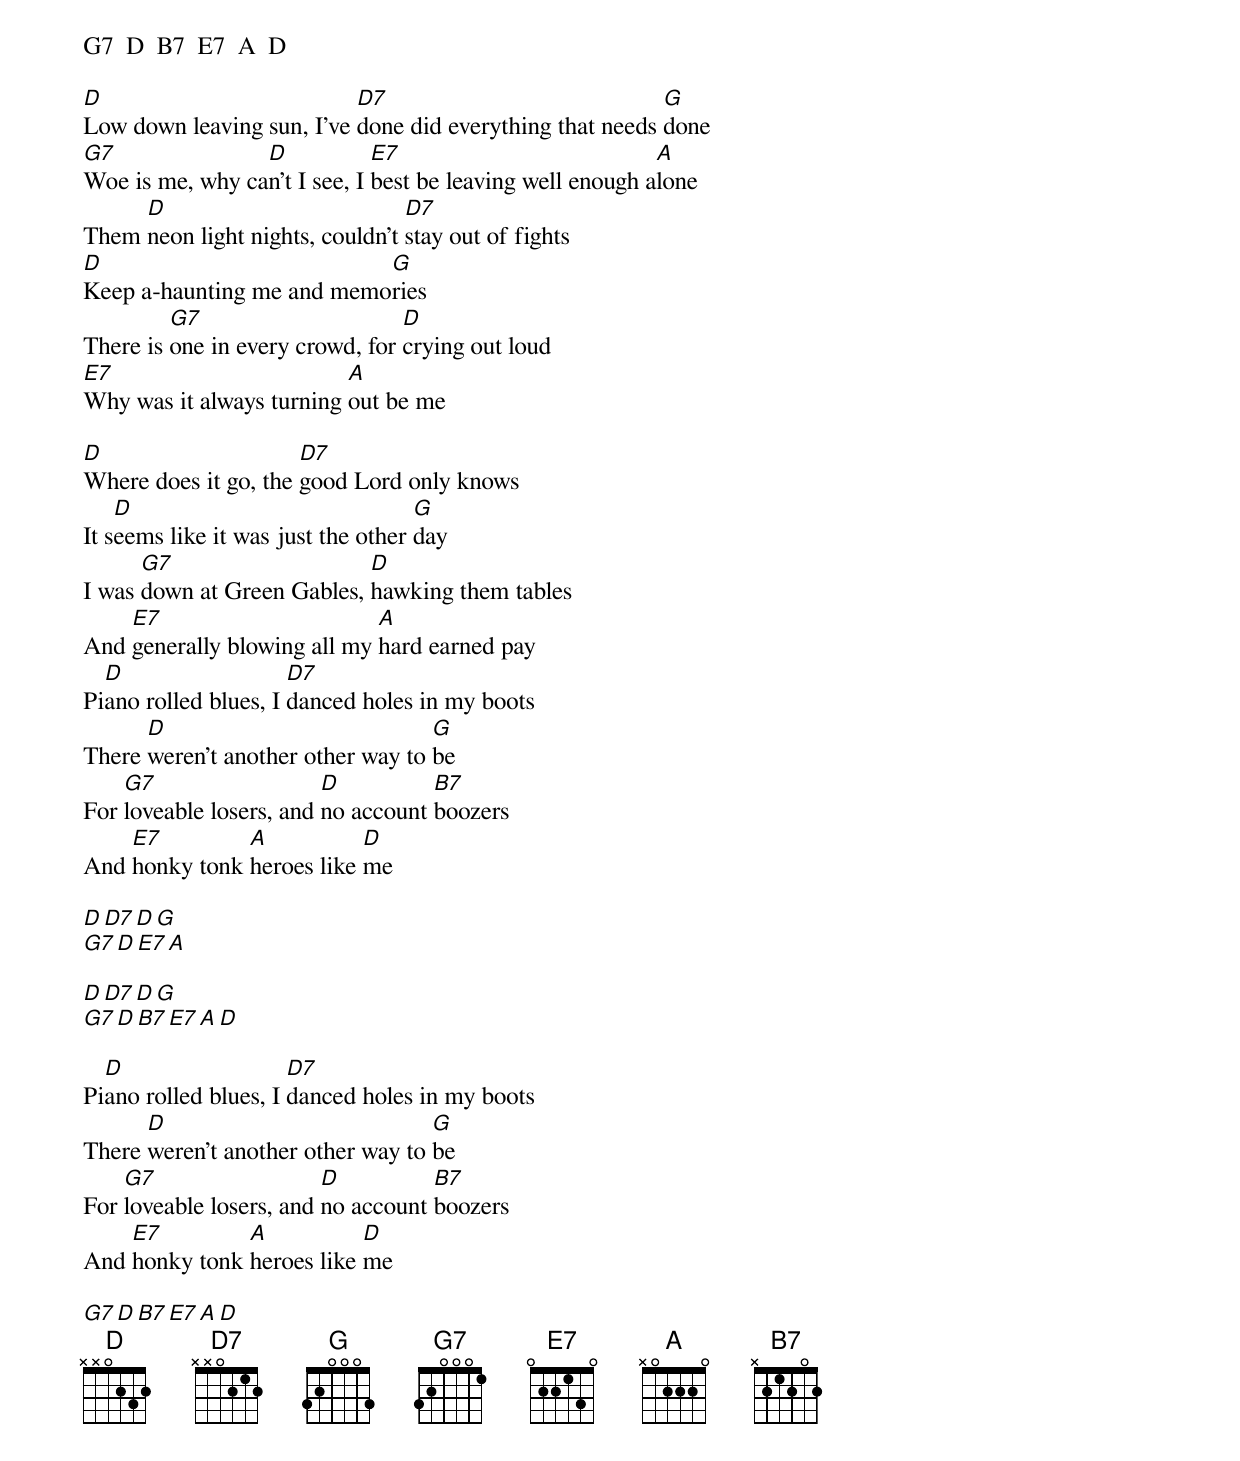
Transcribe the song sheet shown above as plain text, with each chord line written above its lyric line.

G7  D  B7  E7  A  D

D                          D7                             G
Low down leaving sun, I've done did everything that needs done
G7               D            E7                           A
Woe is me, why can't I see, I best be leaving well enough alone
     D                           D7
Them neon light nights, couldn't stay out of fights
D                          G
Keep a-haunting me and memories
         G7                      D
There is one in every crowd, for crying out loud
E7                        A
Why was it always turning out be me

D                     D7
Where does it go, the good Lord only knows
    D                               G
It seems like it was just the other day
      G7                    D
I was down at Green Gables, hawking them tables
    E7                       A
And generally blowing all my hard earned pay
  D                   D7
Piano rolled blues, I danced holes in my boots
      D                            G
There weren't another other way to be
    G7                   D          B7
For loveable losers, and no account boozers
    E7         A           D
And honky tonk heroes like me

D  D7  D  G
G7  D  E7  A

D  D7  D  G
G7  D  B7  E7  A  D

  D                   D7
Piano rolled blues, I danced holes in my boots
      D                            G
There weren't another other way to be
    G7                   D          B7
For loveable losers, and no account boozers
    E7         A           D
And honky tonk heroes like me

G7  D  B7  E7  A  D
